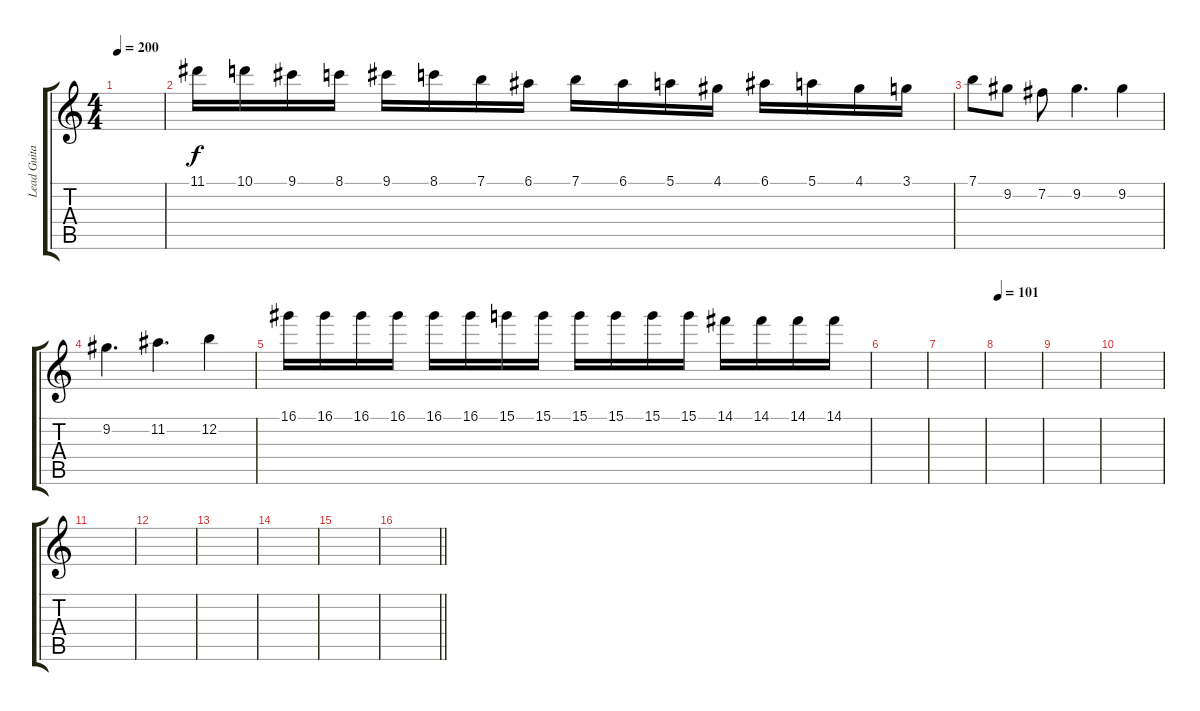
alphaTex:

\track ("Lead Guitar, Sam" "Lead Guita") {instrument overdrivenguitar}
\staff {score tabs}
\tuning (E4 B3 G3 D3 A2 E2) {hide}
\ts (4 4)
\tempo 200
\clef g2
\ks c
|
11.1.16 10.1.16 9.1.16 8.1.16 9.1.16 8.1.16 7.1.16 6.1.16 7.1.16 6.1.16 5.1.16 4.1.16 6.1.16 5.1.16 4.1.16 3.1.16 |
7.1.8 9.2.8 7.2.8 9.2.4{d} 9.2.4 |
9.2.4{d} 11.2.4{d} 12.2.4 |
16.1.16 16.1.16 16.1.16 16.1.16 16.1.16 16.1.16 15.1.16 15.1.16 15.1.16 15.1.16 15.1.16 15.1.16 14.1.16 14.1.16 14.1.16 14.1.16 |
|
|
\tempo 101
|
|
|
|
|
|
|
|
\barLineRight lightlight
